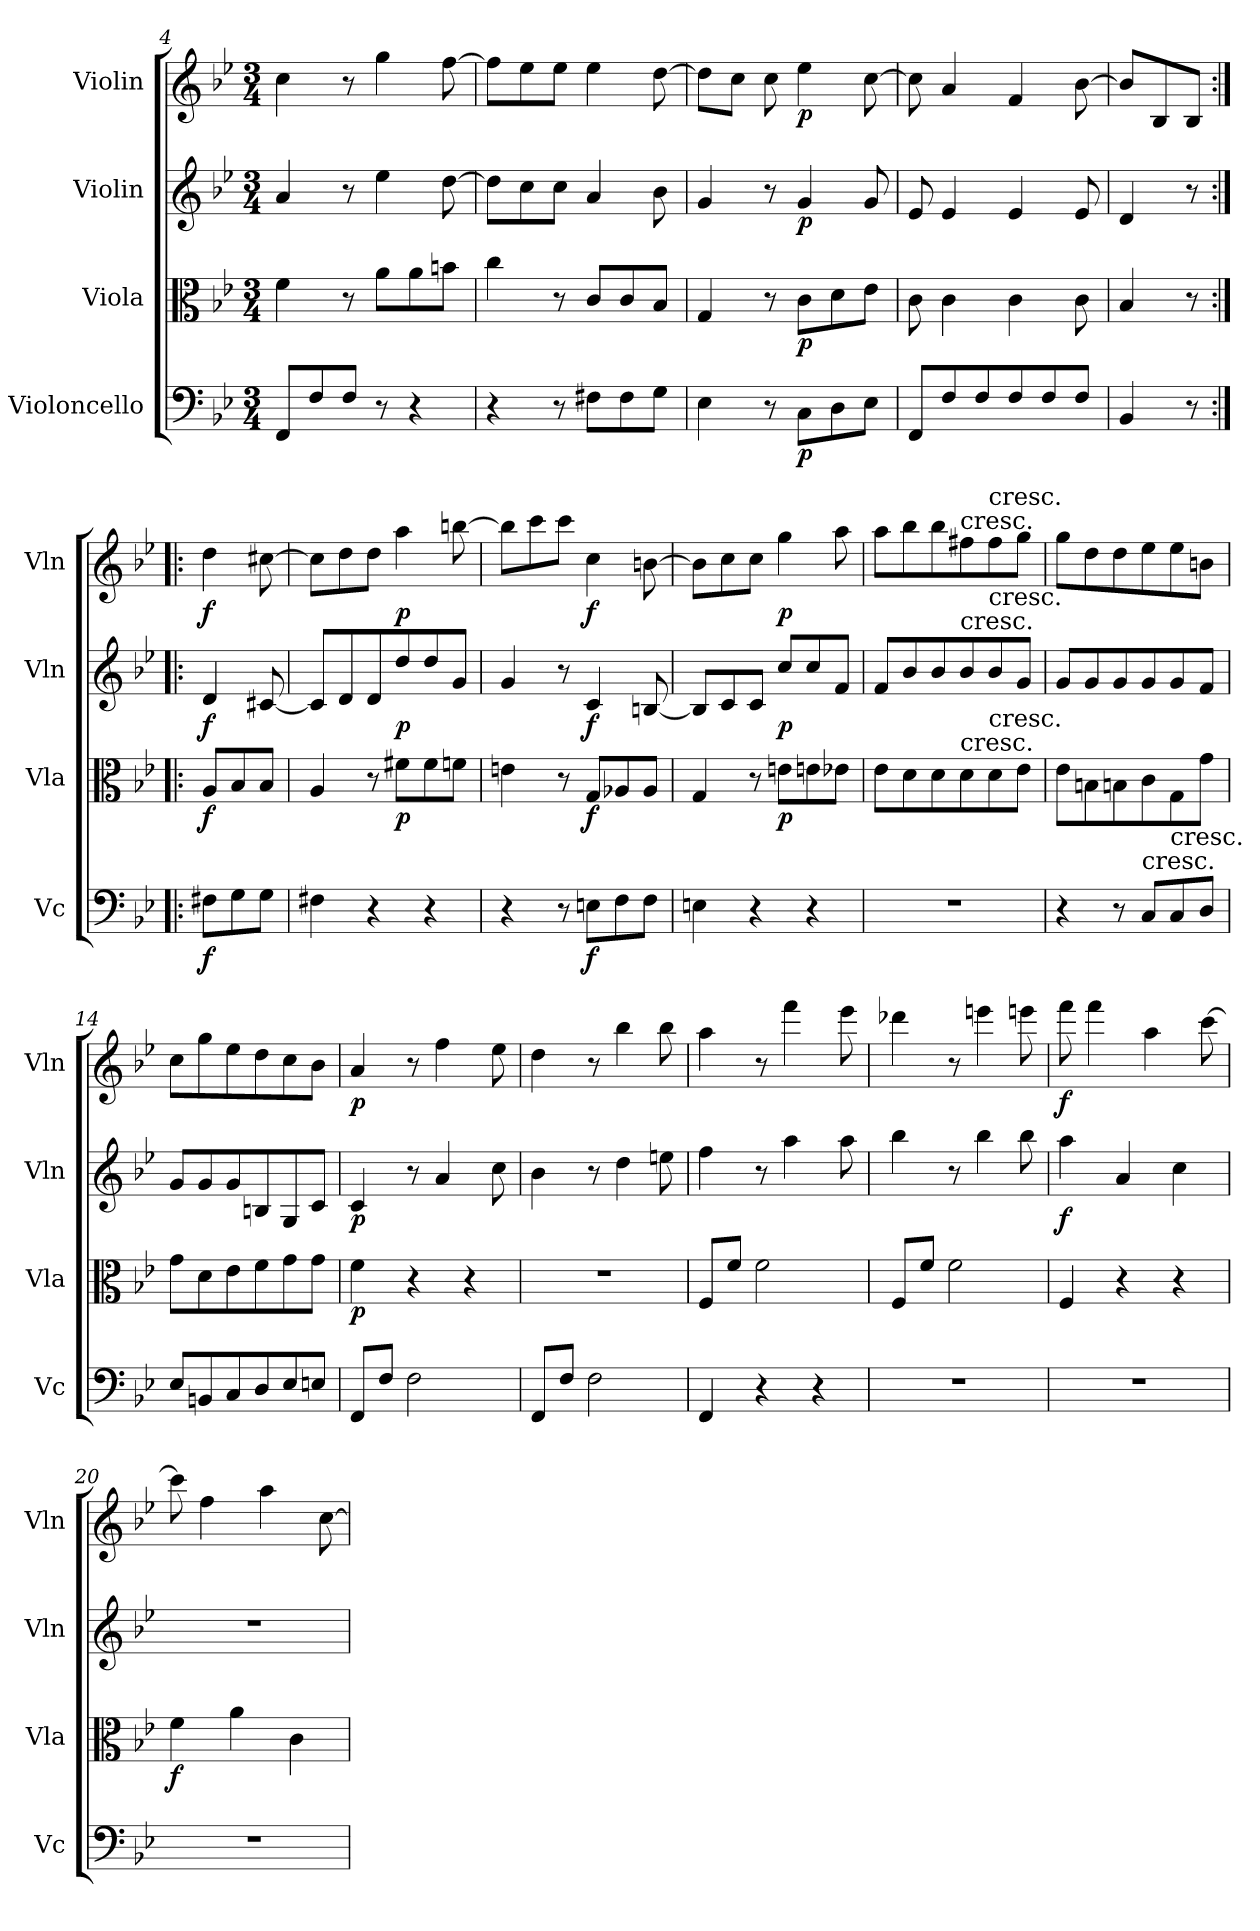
**kern	**dynam	**kern	**dynam	**kern	**dynam	**kern	**dynam
*part4	*part4	*part3	*part3	*part2	*part2	*part1	*part1
*staff4	*staff4	*staff3	*staff3	*staff2	*staff2	*staff1	*staff1
*I"Violoncello	*	*I"Viola	*	*I"Violin	*	*I"Violin	*
*I'Vc	*	*I'Vla	*	*I'Vln	*	*I'Vln	*
*clefF4	*	*clefC3	*	*clefG2	*	*clefG2	*
*k[b-e-]	*	*k[b-e-]	*	*k[b-e-]	*	*k[b-e-]	*
*B-:	*	*B-:	*	*B-:	*	*B-:	*
*M3/4	*	*M3/4	*	*M3/4	*	*M3/4	*
=4	=4	=4	=4	=4	=4	=4	=4
8FF/L	.	4f\	.	4a/	.	4cc\	.
8F/	.	.	.	.	.	.	.
8F/J	.	8r	.	8r	.	8r	.
8r	.	8a\L	.	4ee-\	.	4gg\	.
4r	.	8a\	.	.	.	.	.
.	.	8bn\J	.	[8dd\	.	[8ff\	.
=5	=5	=5	=5	=5	=5	=5	=5
4r	.	4cc\	.	8dd\L]	.	8ff\L]	.
.	.	.	.	8cc\	.	8ee-\	.
8r	.	8r	.	8cc\J	.	8ee-\J	.
8F#X\L	.	8c/L	.	4a/	.	4ee-\	.
8F#\	.	8c/	.	.	.	.	.
8G\J	.	8B-/J	.	8b-\	.	[8dd\	.
=6	=6	=6	=6	=6	=6	=6	=6
4E-\	.	4G/	.	4g/	.	8dd\L]	.
.	.	.	.	.	.	8cc\J	.
8r	.	8r	.	8r	.	8cc\	.
8C\L	p	8c\L	p	4g/	p	4ee-\	p
8D\	.	8d\	.	.	.	.	.
8E-\J	.	8e-\J	.	8g/	.	[8cc\	.
=7	=7	=7	=7	=7	=7	=7	=7
8FF/L	.	8c\	.	8e-/	.	8cc\]	.
8F/	.	4c\	.	4e-/	.	4a/	.
8F/	.	.	.	.	.	.	.
8F/	.	4c\	.	4e-/	.	4f/	.
8F/	.	.	.	.	.	.	.
8F/J	.	8c\	.	8e-/	.	[8b-\	.
=8	=8	=8	=8	=8	=8	=8	=8
4BB-/	.	4B-/	.	4d/	.	8b-/L]	.
.	.	.	.	.	.	8B-/	.
8r	.	8r	.	8r	.	8B-/J	.
=:|!|:	=:|!|:	=:|!|:	=:|!|:	=:|!|:	=:|!|:	=:|!|:	=:|!|:
8F#X\L	f	8A/L	f	4d/	f	4dd\	f
8G\	.	8B-/	.	.	.	.	.
8G\J	.	8B-/J	.	[8c#X/	.	[8cc#X\	.
=9	=9	=9	=9	=9	=9	=9	=9
4F#X\	.	4A/	.	8c#/L]	.	8cc#\L]	.
.	.	.	.	8d/	.	8dd\	.
4r	.	8r	.	8d/	.	8dd\J	.
.	.	8f#X\L	p	8dd/	p	4aa\	p
4r	.	8f#\	.	8dd/	.	.	.
.	.	8fn\J	.	8g/J	.	[8bbn\	.
=10	=10	=10	=10	=10	=10	=10	=10
4r	.	4en\	.	4g/	.	8bb\L]	.
.	.	.	.	.	.	8ccc\	.
8r	.	8r	.	8r	.	8ccc\J	.
8En\L	f	8G/L	f	4c/	f	4cc\	f
8F\	.	8A-X/	.	.	.	.	.
8F\J	.	8A-/J	.	[8Bn/	.	[8bn\	.
=11	=11	=11	=11	=11	=11	=11	=11
4En\	.	4G/	.	8B/L]	.	8b\L]	.
.	.	.	.	8c/	.	8cc\	.
4r	.	8r	.	8c/J	.	8cc\J	.
.	.	8en\L	p	8cc/L	p	4gg\	p
4r	.	8en\	.	8cc/	.	.	.
.	.	8e-X\J	.	8f/J	.	8aa\	.
=12	=12	=12	=12	=12	=12	=12	=12
2.r	.	8e-\L	.	8f/L	.	8aa\L	.
.	.	8d\	.	8b-/	.	8bb-\	.
.	.	8d\	.	8b-/	.	8bb-\	.
!	!	!	!	!	!	!LO:TX:t=cresc.	!
!	!	!	!	!LO:TX:t=cresc.	!	!	!
!	!	!LO:TX:t=cresc.	!	!	!	!	!
.	.	8d\	.	8b-/	.	8ff#X\	.
!	!	!	!	!	!	!LO:TX:t=cresc.	!
!	!	!	!	!LO:TX:t=cresc.	!	!	!
!	!	!LO:TX:t=cresc.	!	!	!	!	!
.	.	8d\	.	8b-/	.	8ff#\	.
.	.	8e-\J	.	8g/J	.	8gg\J	.
=13	=13	=13	=13	=13	=13	=13	=13
4r	.	8e-\L	.	8g/L	.	8gg\L	.
.	.	8Bn\	.	8g/	.	8dd\	.
8r	.	8Bn\	.	8g/	.	8dd\	.
!LO:TX:t=cresc.	!	!	!	!	!	!	!
8C/L	.	8c\	.	8g/	.	8ee-\	.
!LO:TX:t=cresc.	!	!	!	!	!	!	!
8C/	.	8G\	.	8g/	.	8ee-\	.
8D/J	.	8g\J	.	8f/J	.	8bn\J	.
=14	=14	=14	=14	=14	=14	=14	=14
8E-/L	.	8g\L	.	8g/L	.	8cc\L	.
8BBn/	.	8d\	.	8g/	.	8gg\	.
8C/	.	8e-\	.	8g/	.	8ee-\	.
8D/	.	8f\	.	8Bn/	.	8dd\	.
8E-/	.	8g\	.	8G/	.	8cc\	.
8En/J	.	8g\J	.	8c/J	.	8b-\J	.
=15	=15	=15	=15	=15	=15	=15	=15
8FF/L	.	4f\	p	4c/	p	4a/	p
8F/J	.	.	.	.	.	.	.
2F\	.	4r	.	8r	.	8r	.
.	.	.	.	4a/	.	4ff\	.
.	.	4r	.	.	.	.	.
.	.	.	.	8cc\	.	8ee-\	.
=16	=16	=16	=16	=16	=16	=16	=16
8FF/L	.	2.r	.	4b-\	.	4dd\	.
8F/J	.	.	.	.	.	.	.
2F\	.	.	.	8r	.	8r	.
.	.	.	.	4dd\	.	4bb-\	.
.	.	.	.	8een\	.	8bb-\	.
=17	=17	=17	=17	=17	=17	=17	=17
4FF/	.	8F/L	.	4ff\	.	4aa\	.
.	.	8f/J	.	.	.	.	.
4r	.	2f\	.	8r	.	8r	.
.	.	.	.	4aa\	.	4fff\	.
4r	.	.	.	.	.	.	.
.	.	.	.	8aa\	.	8eee-\	.
=18	=18	=18	=18	=18	=18	=18	=18
2.r	.	8F/L	.	4bb-\	.	4ddd-X\	.
.	.	8f/J	.	.	.	.	.
.	.	2f\	.	8r	.	8r	.
.	.	.	.	4bb-\	.	4eeen\	.
.	.	.	.	8bb-\	.	8eeen\	.
=19	=19	=19	=19	=19	=19	=19	=19
2.r	.	4F/	.	4aa\	f	8fff\	f
.	.	.	.	.	.	4fff\	.
.	.	4r	.	4a/	.	.	.
.	.	.	.	.	.	4aa\	.
.	.	4r	.	4cc\	.	.	.
.	.	.	.	.	.	[8ccc\	.
=20	=20	=20	=20	=20	=20	=20	=20
2.r	.	4f\	f	2.r	.	8ccc\]	.
.	.	.	.	.	.	4ff\	.
.	.	4a\	.	.	.	.	.
.	.	.	.	.	.	4aa\	.
.	.	4c\	.	.	.	.	.
.	.	.	.	.	.	[8cc\	.
=	=	=	=	=	=	=	=
*-	*-	*-	*-	*-	*-	*-	*-
